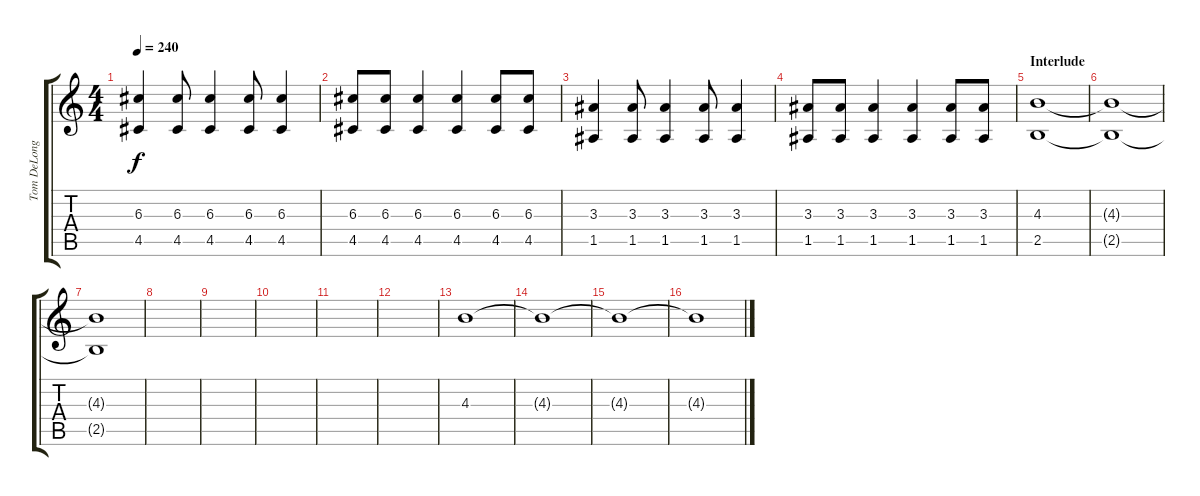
\track ("Tom DeLonge - Guitar 2" "Tom DeLong") {instrument distortionguitar}
\staff {score tabs}
\tuning (E4 B3 G3 D3 A2 E2) {hide}
\ts (4 4)
\tempo 240
\clef g2
\ks c
(6.3 4.5).4{dy f} (6.3 4.5).8 (6.3 4.5).4 (6.3 4.5).8 (6.3 4.5).4 |
(6.3 4.5).8 (6.3 4.5).8 (6.3 4.5).4 (6.3 4.5).4 (6.3 4.5).8 (6.3 4.5).8 |
(3.3 1.5).4 (3.3 1.5).8 (3.3 1.5).4 (3.3 1.5).8 (3.3 1.5).4 |
(3.3 1.5).8 (3.3 1.5).8 (3.3 1.5).4 (3.3 1.5).4 (3.3 1.5).8 (3.3 1.5).8 |
\section ("" "Interlude")
(4.3 2.5).1 |
(4.3{t} 2.5{t}).1 |
(4.3{t} 2.5{t}).1 |
|
|
|
|
|
4.3.1 |
4.3{t}.1 |
4.3{t}.1 |
4.3{t}.1
